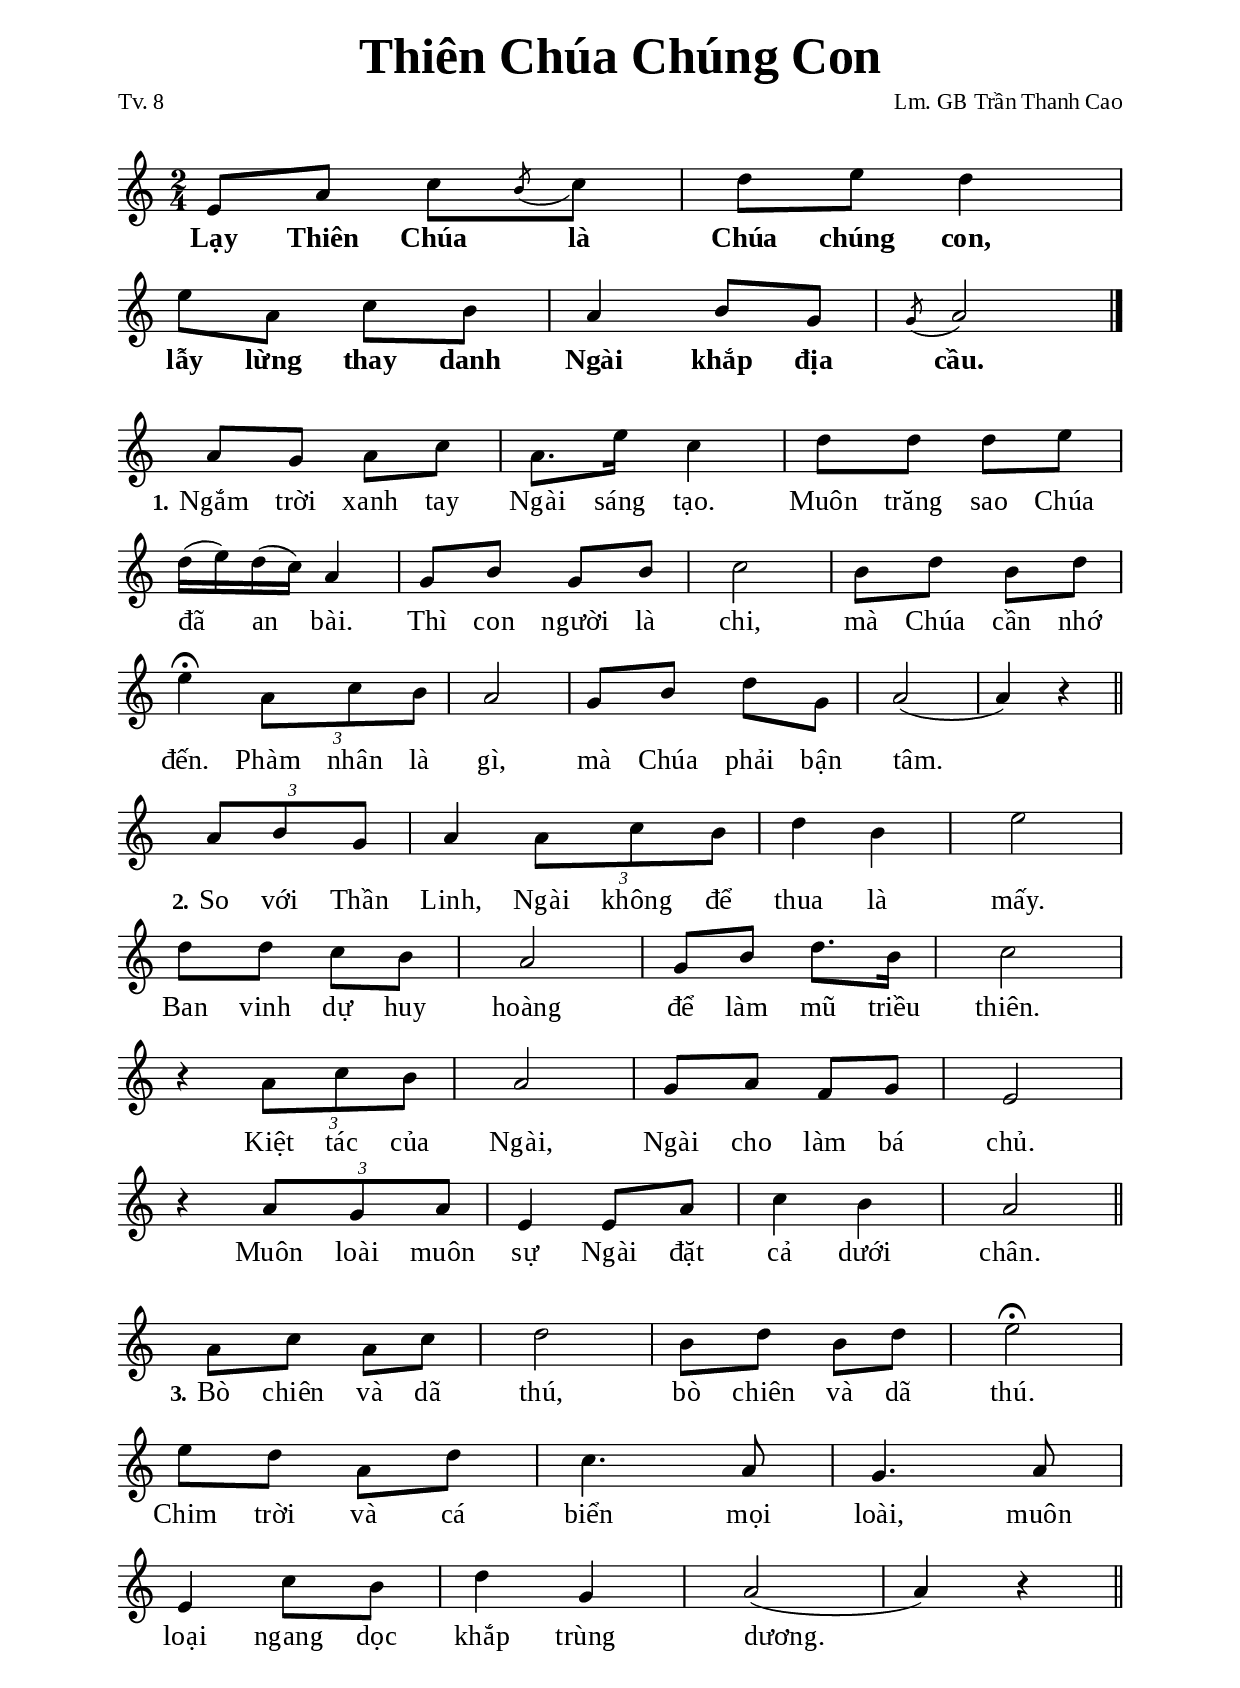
% Cài đặt chung
\version "2.22.1"
\include "english.ly"

\header {
  title = \markup { \fontsize #3 "Thiên Chúa Chúng Con" }
  poet = "Tv. 8"
  composer = "Lm. GB Trần Thanh Cao"
  arranger = " "
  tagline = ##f
}

\paper {
  #(set-paper-size "a4")
  top-margin = 10\mm
  bottom-margin = 10\mm
  left-margin = 20\mm
  right-margin = 20\mm
  indent = #0
  #(define fonts
    (make-pango-font-tree
      "Liberation Serif"
      "Liberation Serif"
      "Liberation Serif"
      (/ 20 20)))
  page-count = #1
}

% Nhạc điệp khúc
nhacDiepKhuc = \relative c' {
  e8 a c \acciaccatura b8 c |
  d e d4 |
  e8 a, c b |
  a4 b8 g |
  \acciaccatura g8 a2 \bar "|."
}

% Nhạc phiên khúc
nhacPhienKhucMot = \relative c'' {
  a8 g a c |
  a8. e'16 c4 |
  d8 d d e |
  d16 (e) d (c) a4 |
  g8 b g b |
  c2 |
  b8 d b d |
  e4 \fermata \tuplet 3/2 { a,8 c b } |
  a2 |
  g8 b d g, |
  a2 ( |
  a4) r \bar "||"
}

nhacPhienKhucHai = \relative c'' {
  \partial 4 \tuplet 3/2 { a8 b g } |
  a4 \tuplet 3/2 { a8 c b } |
  d4 b |
  e2 |
  d8 d c b |
  a2 |
  g8 b d8. b16 |
  c2 |
  r4 \tuplet 3/2 { a8 c b } |
  a2 |
  g8 a f g |
  e2 |
  r4 \tuplet 3/2 { a8 g a } |
  e4 e8 a |
  c4 b |
  a2 \bar "||"
}

nhacPhienKhucBa = \relative c'' {
  a8 c a c |
  d2 |
  b8 d b d |
  e2 \fermata |
  e8 d a d |
  c4. a8 |
  g4. a8 |
  e4 c'8 b |
  d4 g, |
  a2 ( |
  a4) r \bar "||"
}

% Lời điệp khúc
loiDiepKhuc = \lyricmode {
  Lạy Thiên Chúa là Chúa chúng con,
  lẫy lừng thay danh Ngài khắp địa cầu.
}

% Lời phiên khúc
loiPhienKhucMot = \lyricmode {
  \set stanza = #"1."
  Ngắm trời xanh tay Ngài sáng tạo.
  Muôn trăng sao Chúa đã an bài.
  Thì con người là chi,
  mà Chúa cần nhớ đến.
  Phàm nhân là gì, mà Chúa phải bận tâm.
}

loiPhienKhucHai = \lyricmode {
  \set stanza = #"2."
  So với Thần Linh, Ngài không để thua là mấy.
  Ban vinh dự huy hoàng để làm mũ triều thiên.
  Kiệt tác của Ngài, Ngài cho làm bá chủ.
  Muôn loài muôn sự Ngài đặt cả dưới chân.
}

loiPhienKhucBa = \lyricmode {
  \set stanza = #"3."
  Bò chiên và dã thú,
  bò chiên và dã thú.
  Chim trời và cá biển mọi loài,
  muôn loại ngang dọc khắp trùng dương.
}


% Dàn trang
\score {
  \new ChoirStaff <<
    \new Staff = diepKhuc \with {
        \consists "Merge_rests_engraver"
        %\magnifyStaff #(magstep +1)
      }
      <<
      \new Voice = beSop {
        \key c \major \time 2/4 \stemNeutral \nhacDiepKhuc
      }
    >>
    \new Lyrics \lyricsto beSop \loiDiepKhuc
  >>
  \layout {
    \override Lyrics.LyricText.font-series = #'bold
    \override Lyrics.LyricText.font-size = #+2
    \override Lyrics.LyricSpace.minimum-distance = #4.0
    \override Score.BarNumber.break-visibility = ##(#f #f #f)
    \override Score.SpacingSpanner.uniform-stretching = ##t
  }
}

\score {
  \new ChoirStaff <<
    \new Staff = phienKhuc \with {
        %\magnifyStaff #(magstep +1)
      }
      <<
      \new Voice = beSop {
        \key c \major \time 2/4 \nhacPhienKhucMot
      }
    >>
    \new Lyrics \lyricsto beSop \loiPhienKhucMot
  >>
  \layout {
    \override Staff.TimeSignature.transparent = ##t
    \override Lyrics.LyricText.font-size = #+2
    \override Lyrics.LyricSpace.minimum-distance = #2.5
    \override Score.BarNumber.break-visibility = ##(#f #f #f)
    \override Score.SpacingSpanner.uniform-stretching = ##t
  } 
}

\score {
  \new ChoirStaff <<
    \new Staff = phienKhuc \with {
        %\magnifyStaff #(magstep +1)
      }
      <<
      \new Voice = beSop {
        \key c \major \time 2/4 \nhacPhienKhucHai
      }
    >>
    \new Lyrics \lyricsto beSop \loiPhienKhucHai
  >>
  \layout {
    \override Staff.TimeSignature.transparent = ##t
    \override Lyrics.LyricText.font-size = #+2
    \override Lyrics.LyricSpace.minimum-distance = #3.0
    \override Score.BarNumber.break-visibility = ##(#f #f #f)
    \override Score.SpacingSpanner.uniform-stretching = ##t
  } 
}

\score {
  \new ChoirStaff <<
    \new Staff = phienKhuc \with {
        %\magnifyStaff #(magstep +1)
      }
      <<
      \new Voice = beSop {
        \key c \major \time 2/4 \nhacPhienKhucBa
      }
    >>
    \new Lyrics \lyricsto beSop \loiPhienKhucBa
  >>
  \layout {
    \override Staff.TimeSignature.transparent = ##t
    \override Lyrics.LyricText.font-size = #+2
    \override Lyrics.LyricSpace.minimum-distance = #3.0
    \override Score.BarNumber.break-visibility = ##(#f #f #f)
    \override Score.SpacingSpanner.uniform-stretching = ##t
  } 
}
